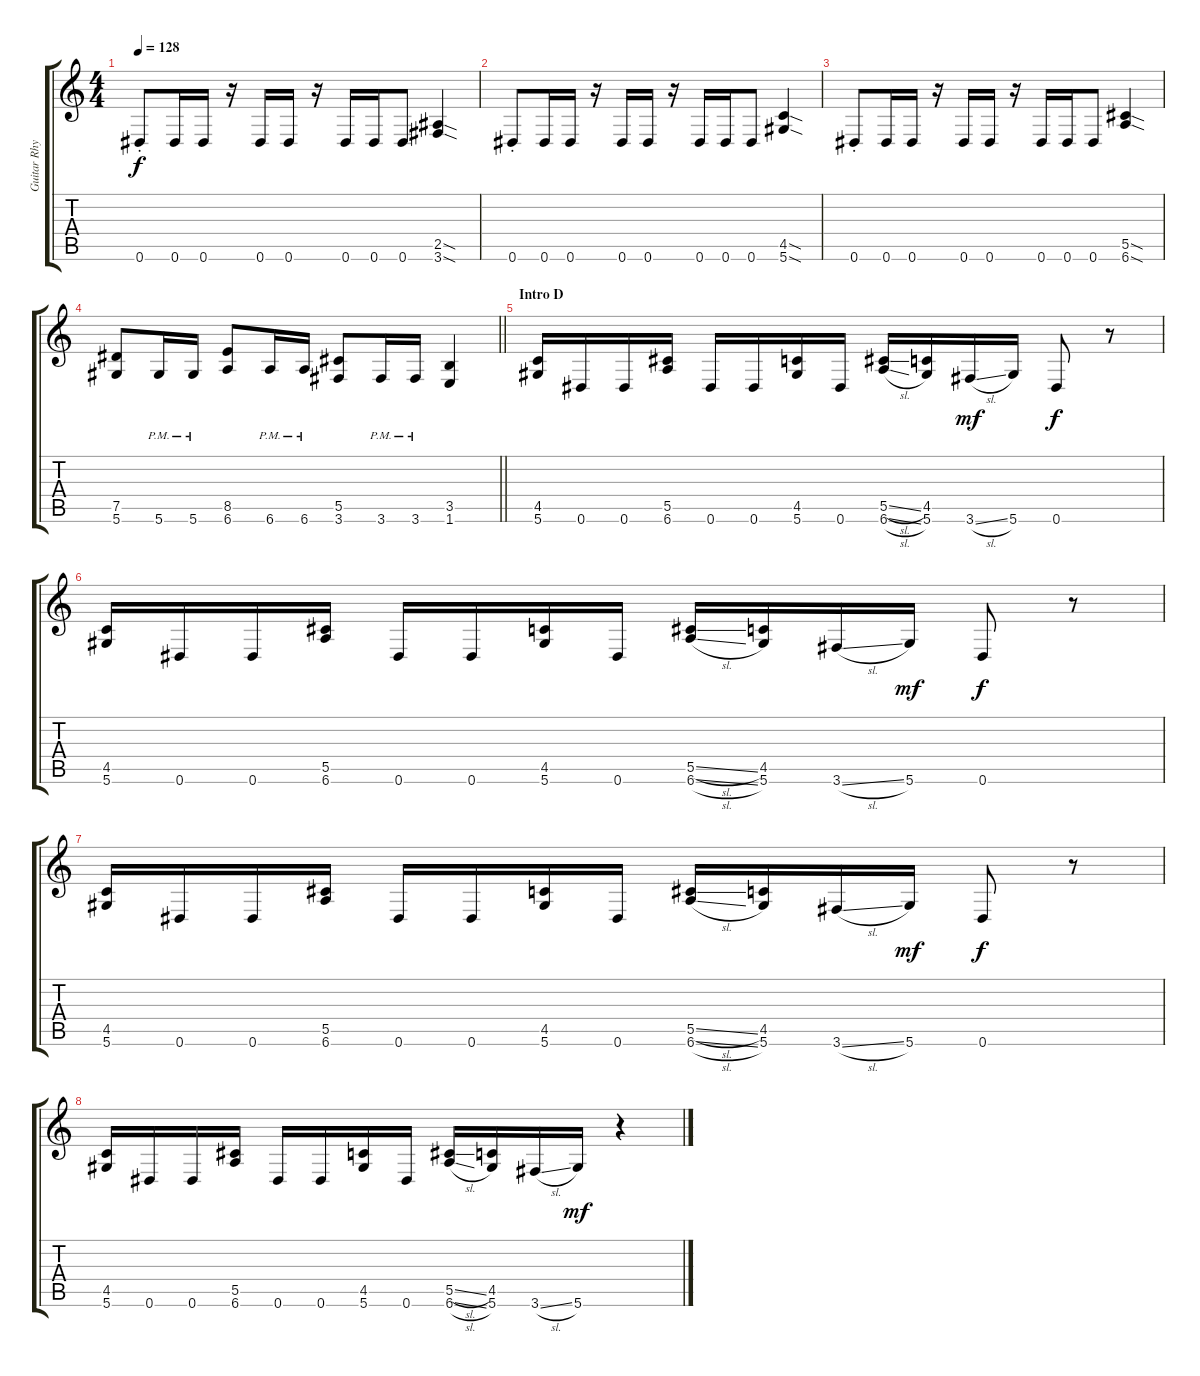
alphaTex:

\track ("Guitar Rhythm" "Guitar Rhy") {instrument distortionguitar}
\staff {score tabs}
\tuning (Eb4 Bb3 Gb3 Db3 Ab2 Eb2) {hide}
\ts (4 4)
\tempo 128
\clef g2
\ks c
0.6{st}.8{dy f} 0.6.16 0.6.16 r.16 0.6.16 0.6.16 r.16 0.6.16 0.6.16 0.6.8 (2.5{sod} 3.6{sod}).4 |
0.6{st}.8 0.6.16 0.6.16 r.16 0.6.16 0.6.16 r.16 0.6.16 0.6.16 0.6.8 (4.5{sod} 5.6{sod}).4 |
0.6{st}.8 0.6.16 0.6.16 r.16 0.6.16 0.6.16 r.16 0.6.16 0.6.16 0.6.8 (5.5{sod} 6.6{sod}).4 |
\barLineRight lightlight
(7.5 5.6).8 5.6{pm}.16 5.6{pm}.16 (8.5 6.6).8 6.6{pm}.16 6.6{pm}.16 (5.5 3.6).8 3.6{pm}.16 3.6{pm}.16 (3.5 1.6).4 |
\section ("" "Intro D")
(4.5 5.6).16 0.6.16 0.6.16 (5.5 6.6).16 0.6.16 0.6.16 (4.5 5.6).16 0.6.16 (5.5{sl} 6.6{sl}).16 (4.5 5.6).16 3.6{sl}.16{dy mf} 5.6.16 0.6.8{dy f} r.8 |
(4.5 5.6).16 0.6.16 0.6.16 (5.5 6.6).16 0.6.16 0.6.16 (4.5 5.6).16 0.6.16 (5.5{sl} 6.6{sl}).16 (4.5 5.6).16 3.6{sl}.16 5.6.16{dy mf} 0.6.8{dy f} r.8 |
(4.5 5.6).16 0.6.16 0.6.16 (5.5 6.6).16 0.6.16 0.6.16 (4.5 5.6).16 0.6.16 (5.5{sl} 6.6{sl}).16 (4.5 5.6).16 3.6{sl}.16 5.6.16{dy mf} 0.6.8{dy f} r.8 |
(4.5 5.6).16 0.6.16 0.6.16 (5.5 6.6).16 0.6.16 0.6.16 (4.5 5.6).16 0.6.16 (5.5{sl} 6.6{sl}).16 (4.5 5.6).16 3.6{sl}.16 5.6.16{dy mf} r.4
